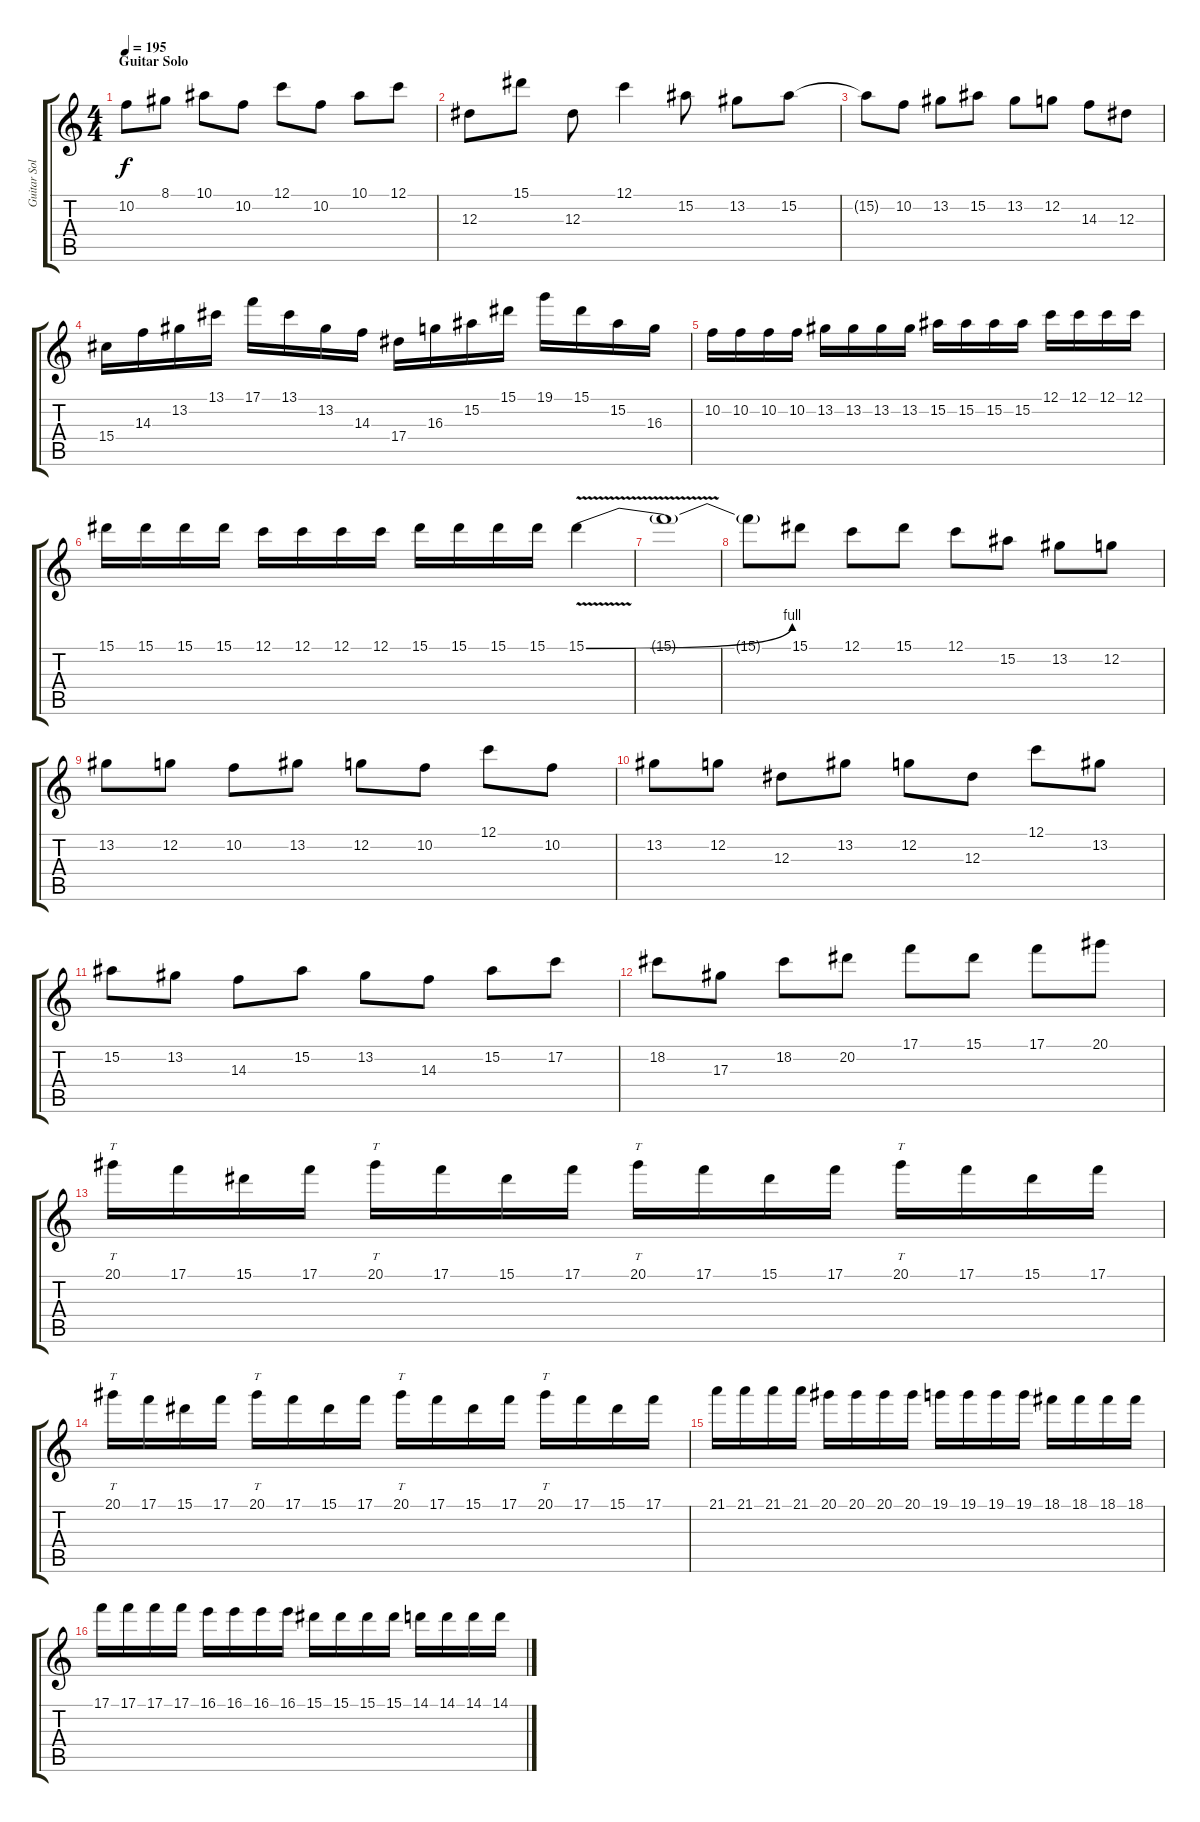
\track ("Guitar Solo" "Guitar Sol") {instrument distortionguitar}
\staff {score tabs}
\tuning (C4 G3 Eb3 Bb2 F2 C2) {hide}
\ts (4 4)
\section ("" "Guitar Solo")
\tempo 195
\clef g2
\ks c
10.2.8{dy f} 8.1.8 10.1.8 10.2.8 12.1.8 10.2.8 10.1.8 12.1.8 |
12.3.8 15.1.8 12.3.8 12.1.4 15.2.8 13.2.8 15.2.8 |
15.2{t}.8 10.2.8 13.2.8 15.2.8 13.2.8 12.2.8 14.3.8 12.3.8 |
15.4.16 14.3.16 13.2.16 13.1.16 17.1.16 13.1.16 13.2.16 14.3.16 17.4.16 16.3.16 15.2.16 15.1.16 19.1.16 15.1.16 15.2.16 16.3.16 |
10.2.16 10.2.16 10.2.16 10.2.16 13.2.16 13.2.16 13.2.16 13.2.16 15.2.16 15.2.16 15.2.16 15.2.16 12.1.16 12.1.16 12.1.16 12.1.16 |
15.1.16 15.1.16 15.1.16 15.1.16 12.1.16 12.1.16 12.1.16 12.1.16 15.1.16 15.1.16 15.1.16 15.1.16 15.1{be (bend 0 0 60 4) v}.4 |
15.1{t}.1 |
15.1{t}.8 15.1.8 12.1.8 15.1.8 12.1.8 15.2.8 13.2.8 12.2.8 |
13.2.8 12.2.8 10.2.8 13.2.8 12.2.8 10.2.8 12.1.8 10.2.8 |
13.2.8 12.2.8 12.3.8 13.2.8 12.2.8 12.3.8 12.1.8 13.2.8 |
15.2.8 13.2.8 14.3.8 15.2.8 13.2.8 14.3.8 15.2.8 17.2.8 |
18.2.8 17.3.8 18.2.8 20.2.8 17.1.8 15.1.8 17.1.8 20.1.8 |
20.1.16{tt} 17.1.16 15.1.16 17.1.16 20.1.16{tt} 17.1.16 15.1.16 17.1.16 20.1.16{tt} 17.1.16 15.1.16 17.1.16 20.1.16{tt} 17.1.16 15.1.16 17.1.16 |
20.1.16{tt} 17.1.16 15.1.16 17.1.16 20.1.16{tt} 17.1.16 15.1.16 17.1.16 20.1.16{tt} 17.1.16 15.1.16 17.1.16 20.1.16{tt} 17.1.16 15.1.16 17.1.16 |
21.1.16 21.1.16 21.1.16 21.1.16 20.1.16 20.1.16 20.1.16 20.1.16 19.1.16 19.1.16 19.1.16 19.1.16 18.1.16 18.1.16 18.1.16 18.1.16 |
17.1.16 17.1.16 17.1.16 17.1.16 16.1.16 16.1.16 16.1.16 16.1.16 15.1.16 15.1.16 15.1.16 15.1.16 14.1.16 14.1.16 14.1.16 14.1.16
